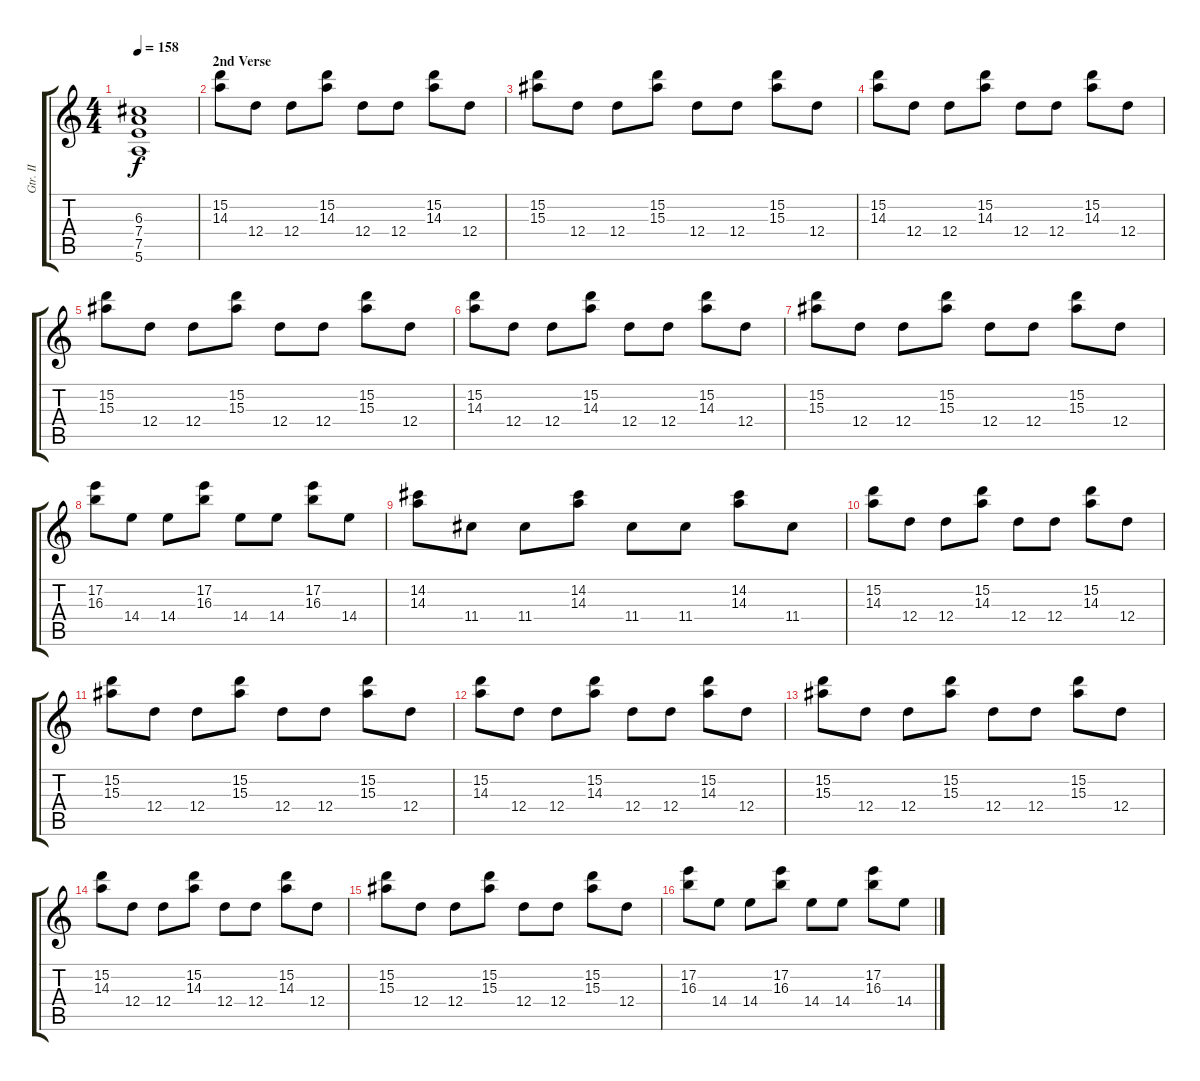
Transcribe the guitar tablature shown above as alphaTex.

\track ("Gtr. II" "Gtr. II") {instrument distortionguitar}
\staff {score tabs}
\tuning (E4 B3 G3 D3 A2 E2) {hide}
\ts (4 4)
\tempo 158
\clef g2
\ks c
(6.3{t} 7.4{t} 7.5{t} 5.6{t}).1{dy f} |
\section ("" "2nd Verse")
(15.2 14.3).8 12.4.8 12.4.8 (15.2 14.3).8 12.4.8 12.4.8 (15.2 14.3).8 12.4.8 |
(15.2 15.3).8 12.4.8 12.4.8 (15.2 15.3).8 12.4.8 12.4.8 (15.2 15.3).8 12.4.8 |
(15.2 14.3).8 12.4.8 12.4.8 (15.2 14.3).8 12.4.8 12.4.8 (15.2 14.3).8 12.4.8 |
(15.2 15.3).8 12.4.8 12.4.8 (15.2 15.3).8 12.4.8 12.4.8 (15.2 15.3).8 12.4.8 |
(15.2 14.3).8 12.4.8 12.4.8 (15.2 14.3).8 12.4.8 12.4.8 (15.2 14.3).8 12.4.8 |
(15.2 15.3).8 12.4.8 12.4.8 (15.2 15.3).8 12.4.8 12.4.8 (15.2 15.3).8 12.4.8 |
(17.2 16.3).8 14.4.8 14.4.8 (17.2 16.3).8 14.4.8 14.4.8 (17.2 16.3).8 14.4.8 |
(14.2 14.3).8 11.4.8 11.4.8 (14.2 14.3).8 11.4.8 11.4.8 (14.2 14.3).8 11.4.8 |
(15.2 14.3).8 12.4.8 12.4.8 (15.2 14.3).8 12.4.8 12.4.8 (15.2 14.3).8 12.4.8 |
(15.2 15.3).8 12.4.8 12.4.8 (15.2 15.3).8 12.4.8 12.4.8 (15.2 15.3).8 12.4.8 |
(15.2 14.3).8 12.4.8 12.4.8 (15.2 14.3).8 12.4.8 12.4.8 (15.2 14.3).8 12.4.8 |
(15.2 15.3).8 12.4.8 12.4.8 (15.2 15.3).8 12.4.8 12.4.8 (15.2 15.3).8 12.4.8 |
(15.2 14.3).8 12.4.8 12.4.8 (15.2 14.3).8 12.4.8 12.4.8 (15.2 14.3).8 12.4.8 |
(15.2 15.3).8 12.4.8 12.4.8 (15.2 15.3).8 12.4.8 12.4.8 (15.2 15.3).8 12.4.8 |
(17.2 16.3).8 14.4.8 14.4.8 (17.2 16.3).8 14.4.8 14.4.8 (17.2 16.3).8 14.4.8
